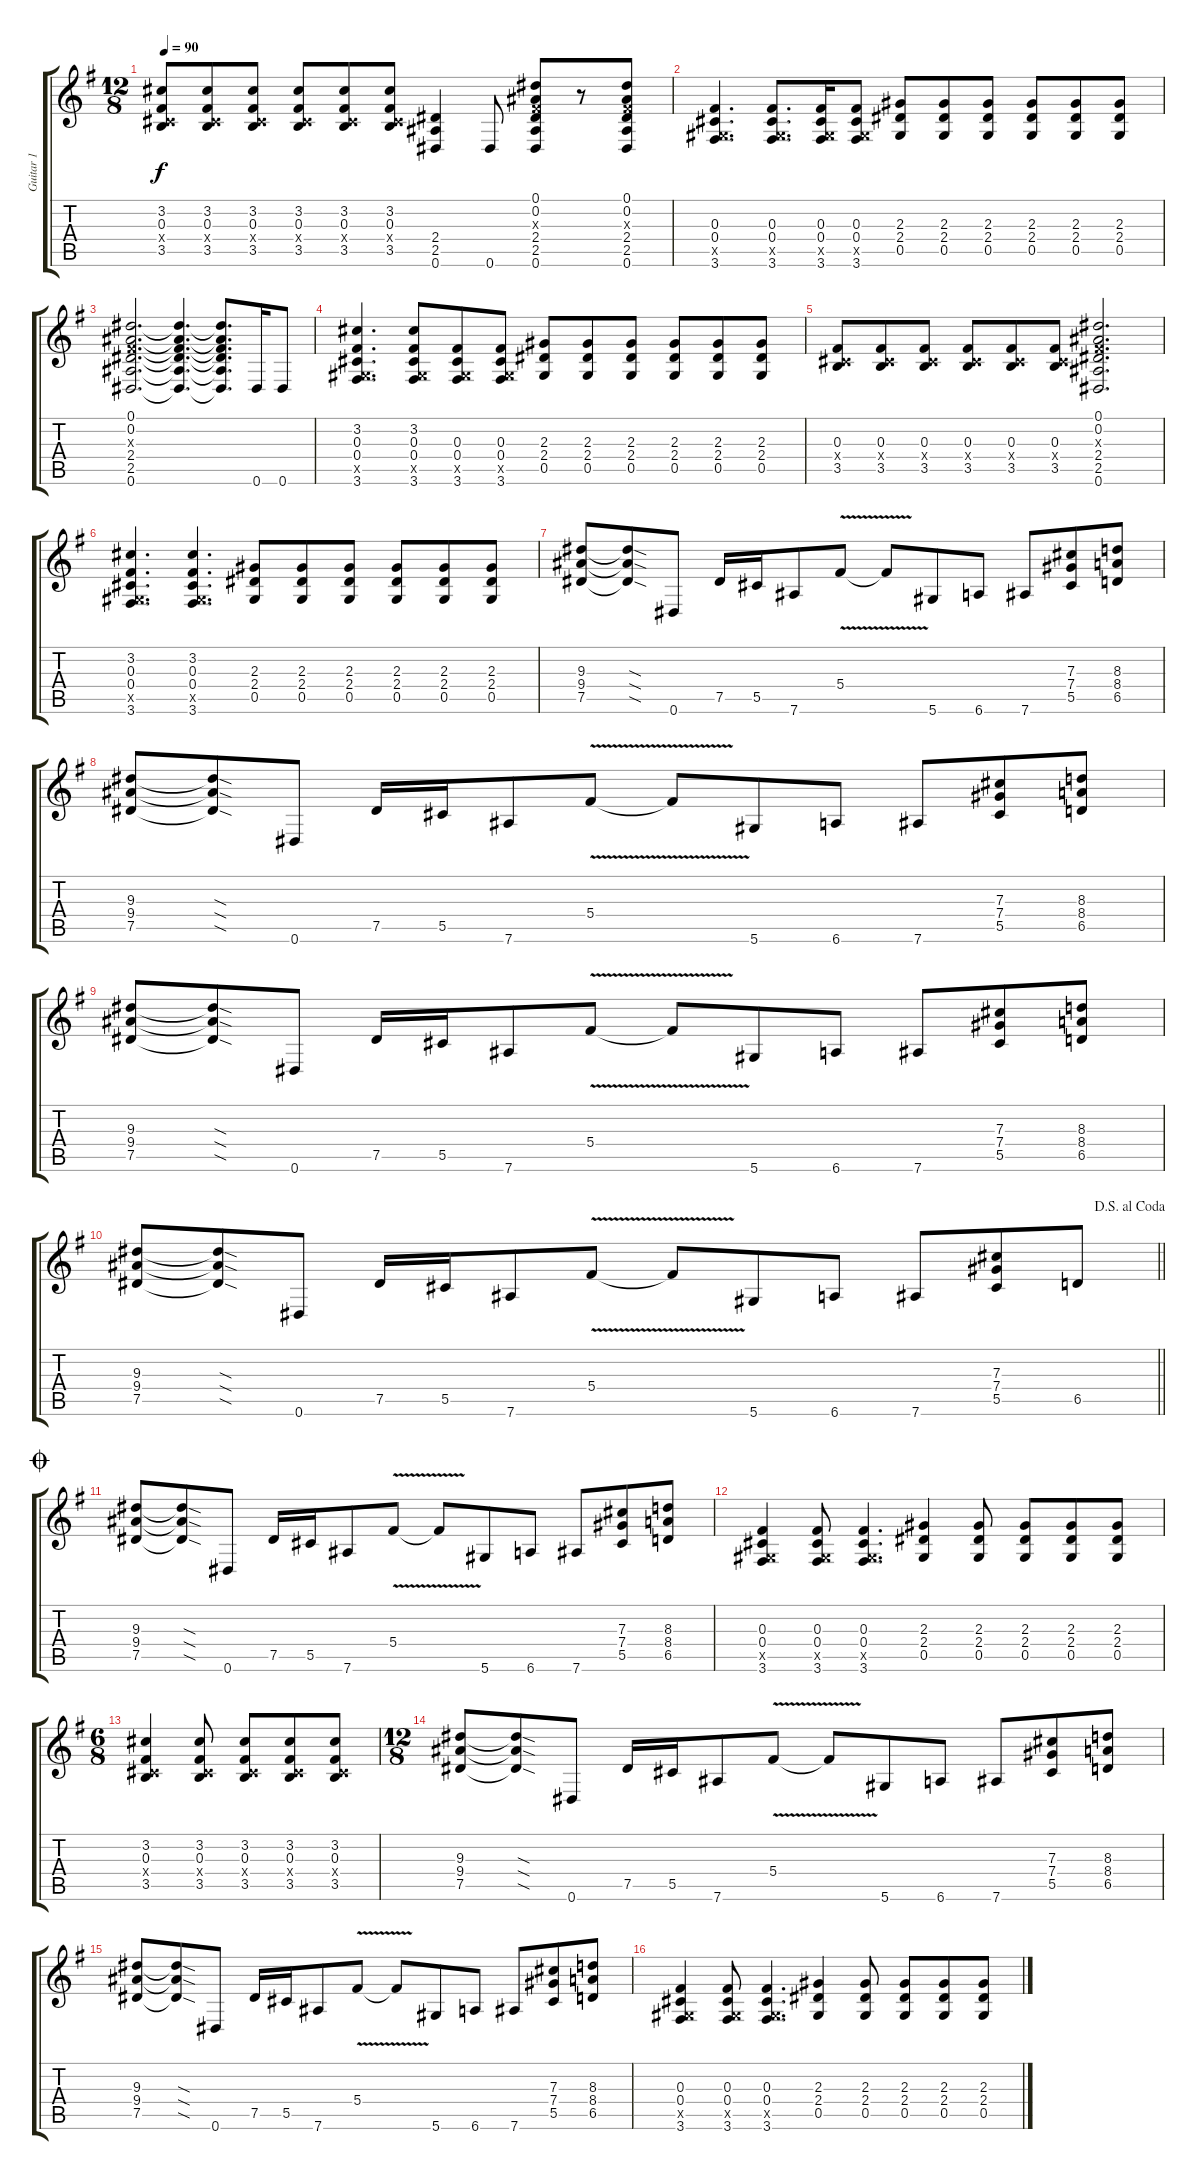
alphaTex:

\track ("Guitar 1" "Guitar 1") {instrument overdrivenguitar}
\staff {score tabs}
\tuning (Eb4 Bb3 Gb3 Db3 Ab2 Eb2) {hide}
\ts (12 8)
\tempo 90
\clef g2
\ks g
(3.2 0.3 0.4{x} 3.5).8{dy f} (3.2 0.3 0.4{x} 3.5).8 (3.2 0.3 0.4{x} 3.5).8 (3.2 0.3 0.4{x} 3.5).8 (3.2 0.3 0.4{x} 3.5).8 (3.2 0.3 0.4{x} 3.5).8 (2.4 2.5 0.6).4 0.6.8 (0.1 0.2 0.3{x} 2.4 2.5 0.6).8 r.8 (0.1 0.2 0.3{x} 2.4 2.5 0.6).8 |
(0.3 0.4 0.5{x} 3.6).4{d} (0.3 0.4 0.5{x} 3.6).8{d} (0.3 0.4 0.5{x} 3.6).16 (0.3 0.4 0.5{x} 3.6).8 (2.3 2.4 0.5).8 (2.3 2.4 0.5).8 (2.3 2.4 0.5).8 (2.3 2.4 0.5).8 (2.3 2.4 0.5).8 (2.3 2.4 0.5).8 |
(0.1 0.2 0.3{x} 2.4 2.5 0.6).2{d} (0.1{t} 0.2{t} 0.3{t} 2.4{t} 2.5{t} 0.6{t}).4{d} (0.1{t} 0.2{t} 0.3{t} 2.4{t} 2.5{t} 0.6{t}).8{d} 0.6.16 0.6.8 |
(3.2 0.3 0.4 0.5{x} 3.6).4{d} (3.2 0.3 0.4 0.5{x} 3.6).8 (0.3 0.4 0.5{x} 3.6).8 (0.3 0.4 0.5{x} 3.6).8 (2.3 2.4 0.5).8 (2.3 2.4 0.5).8 (2.3 2.4 0.5).8 (2.3 2.4 0.5).8 (2.3 2.4 0.5).8 (2.3 2.4 0.5).8 |
(0.3 0.4{x} 3.5).8 (0.3 0.4{x} 3.5).8 (0.3 0.4{x} 3.5).8 (0.3 0.4{x} 3.5).8 (0.3 0.4{x} 3.5).8 (0.3 0.4{x} 3.5).8 (0.1 0.2 0.3{x} 2.4 2.5 0.6).2{d} |
(3.2 0.3 0.4 0.5{x} 3.6).4{d} (3.2 0.3 0.4 0.5{x} 3.6).4{d} (2.3 2.4 0.5).8 (2.3 2.4 0.5).8 (2.3 2.4 0.5).8 (2.3 2.4 0.5).8 (2.3 2.4 0.5).8 (2.3 2.4 0.5).8 |
(9.3 9.4 7.5).8 (9.3{sod t} 9.4{sod t} 7.5{sod t}).8 0.6.8 7.5.16 5.5.16 7.6.8 5.4{v}.8 5.4{t}.8 5.6.8 6.6.8 7.6.8 (7.3 7.4 5.5).8 (8.3 8.4 6.5).8 |
(9.3 9.4 7.5).8 (9.3{sod t} 9.4{sod t} 7.5{sod t}).8 0.6.8 7.5.16 5.5.16 7.6.8 5.4{v}.8 5.4{t}.8 5.6.8 6.6.8 7.6.8 (7.3 7.4 5.5).8 (8.3 8.4 6.5).8 |
(9.3 9.4 7.5).8 (9.3{sod t} 9.4{sod t} 7.5{sod t}).8 0.6.8 7.5.16 5.5.16 7.6.8 5.4{v}.8 5.4{t}.8 5.6.8 6.6.8 7.6.8 (7.3 7.4 5.5).8 (8.3 8.4 6.5).8 |
\jump dalsegnoalcoda
\barLineRight lightlight
(9.3 9.4 7.5).8 (9.3{sod t} 9.4{sod t} 7.5{sod t}).8 0.6.8 7.5.16 5.5.16 7.6.8 5.4{v}.8 5.4{t}.8 5.6.8 6.6.8 7.6.8 (7.3 7.4 5.5).8 6.5.8 |
\jump coda
(9.3 9.4 7.5).8 (9.3{sod t} 9.4{sod t} 7.5{sod t}).8 0.6.8 7.5.16 5.5.16 7.6.8 5.4{v}.8 5.4{t}.8 5.6.8 6.6.8 7.6.8 (7.3 7.4 5.5).8 (8.3 8.4 6.5).8 |
(0.3 0.4 0.5{x} 3.6).4 (0.3 0.4 0.5{x} 3.6).8 (0.3 0.4 0.5{x} 3.6).4{d} (2.3 2.4 0.5).4 (2.3 2.4 0.5).8 (2.3 2.4 0.5).8 (2.3 2.4 0.5).8 (2.3 2.4 0.5).8 |
\ts (6 8)
(3.2 0.3 0.4{x} 3.5).4 (3.2 0.3 0.4{x} 3.5).8 (3.2 0.3 0.4{x} 3.5).8 (3.2 0.3 0.4{x} 3.5).8 (3.2 0.3 0.4{x} 3.5).8 |
\ts (12 8)
(9.3 9.4 7.5).8 (9.3{sod t} 9.4{sod t} 7.5{sod t}).8 0.6.8 7.5.16 5.5.16 7.6.8 5.4{v}.8 5.4{t}.8 5.6.8 6.6.8 7.6.8 (7.3 7.4 5.5).8 (8.3 8.4 6.5).8 |
(9.3 9.4 7.5).8 (9.3{sod t} 9.4{sod t} 7.5{sod t}).8 0.6.8 7.5.16 5.5.16 7.6.8 5.4{v}.8 5.4{t}.8 5.6.8 6.6.8 7.6.8 (7.3 7.4 5.5).8 (8.3 8.4 6.5).8 |
(0.3 0.4 0.5{x} 3.6).4 (0.3 0.4 0.5{x} 3.6).8 (0.3 0.4 0.5{x} 3.6).4{d} (2.3 2.4 0.5).4 (2.3 2.4 0.5).8 (2.3 2.4 0.5).8 (2.3 2.4 0.5).8 (2.3 2.4 0.5).8
